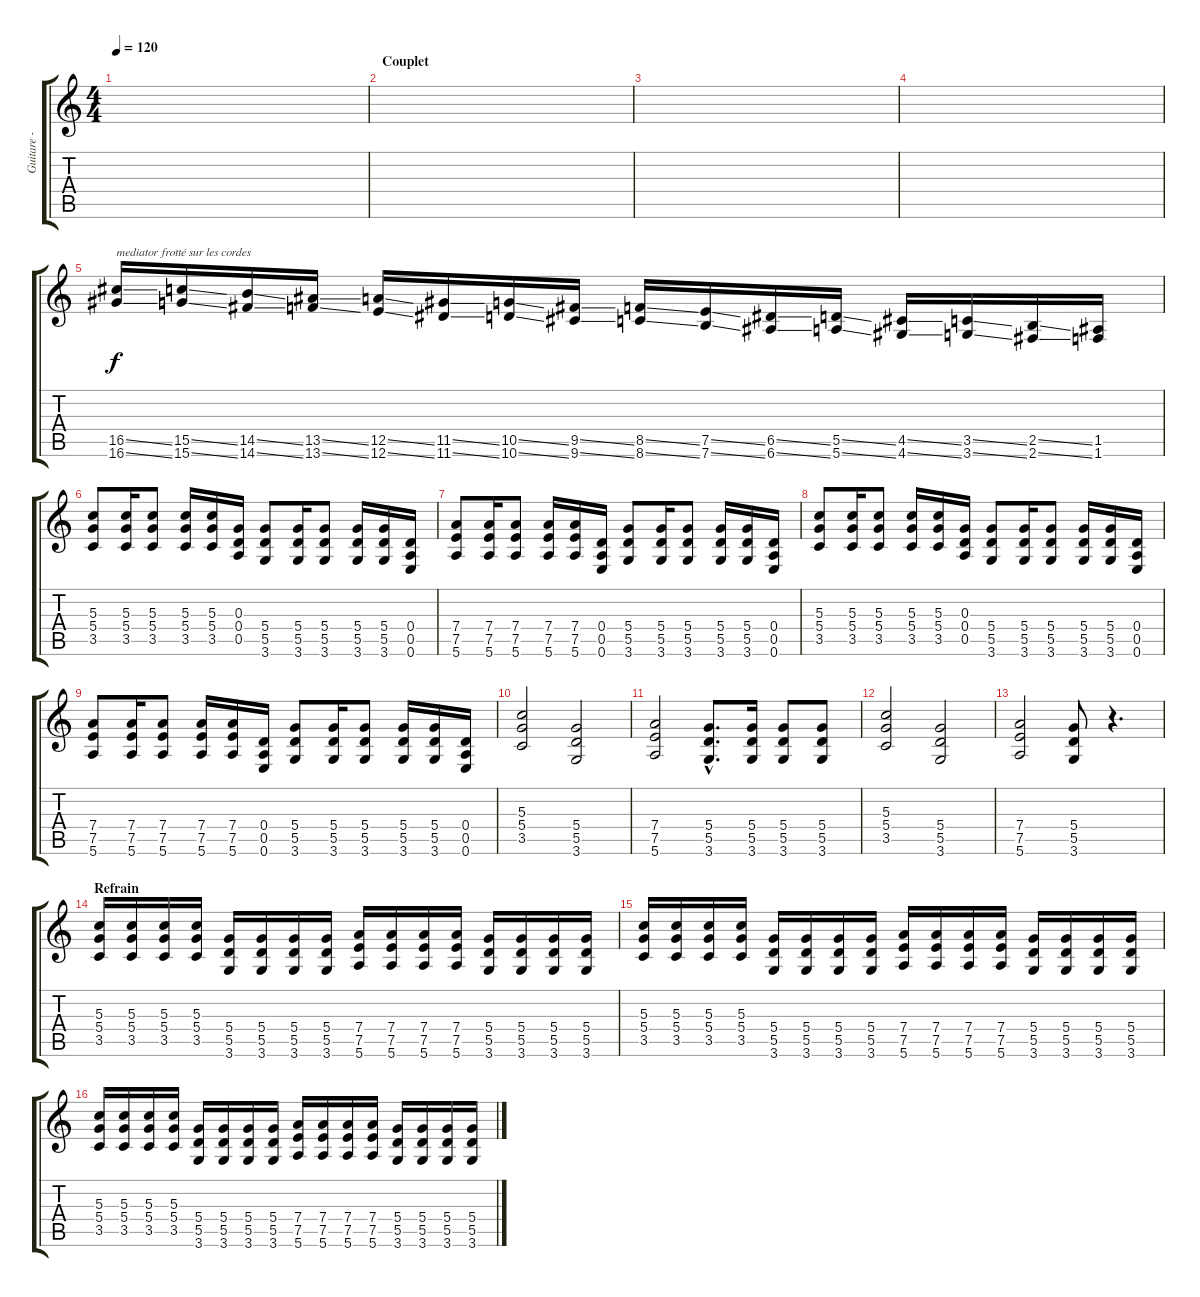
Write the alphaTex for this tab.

\track ("Guitare - Till" "Guitare - ") {instrument distortionguitar}
\staff {score tabs}
\tuning (E4 B3 G3 D3 A2 E2) {hide}
\ts (4 4)
\tempo 120
\clef g2
\ks c
|
\section ("" "Couplet")
|
|
|
(16.5{ss} 16.6{ss}).16{txt "mediator frotté sur les cordes" instrument guitarfretnoise} (15.5{ss} 15.6{ss}).16 (14.5{ss} 14.6{ss}).16 (13.5{ss} 13.6{ss}).16 (12.5{ss} 12.6{ss}).16{dy f} (11.5{ss} 11.6{ss}).16 (10.5{ss} 10.6{ss}).16 (9.5{ss} 9.6{ss}).16 (8.5{ss} 8.6{ss}).16 (7.5{ss} 7.6{ss}).16 (6.5{ss} 6.6{ss}).16 (5.5{ss} 5.6{ss}).16 (4.5{ss} 4.6{ss}).16 (3.5{ss} 3.6{ss}).16 (2.5{ss} 2.6{ss}).16 (1.5 1.6).16 |
(5.3 5.4 3.5).8{instrument distortionguitar} (5.3 5.4 3.5).16 (5.3 5.4 3.5).8 (5.3 5.4 3.5).16 (5.3 5.4 3.5).16 (0.3 0.4 0.5).16 (5.4 5.5 3.6).8 (5.4 5.5 3.6).16 (5.4 5.5 3.6).8 (5.4 5.5 3.6).16 (5.4 5.5 3.6).16 (0.4 0.5 0.6).16 |
(7.4 7.5 5.6).8 (7.4 7.5 5.6).16 (7.4 7.5 5.6).8 (7.4 7.5 5.6).16 (7.4 7.5 5.6).16 (0.4 0.5 0.6).16 (5.4 5.5 3.6).8 (5.4 5.5 3.6).16 (5.4 5.5 3.6).8 (5.4 5.5 3.6).16 (5.4 5.5 3.6).16 (0.4 0.5 0.6).16 |
(5.3 5.4 3.5).8 (5.3 5.4 3.5).16 (5.3 5.4 3.5).8 (5.3 5.4 3.5).16 (5.3 5.4 3.5).16 (0.3 0.4 0.5).16 (5.4 5.5 3.6).8 (5.4 5.5 3.6).16 (5.4 5.5 3.6).8 (5.4 5.5 3.6).16 (5.4 5.5 3.6).16 (0.4 0.5 0.6).16 |
(7.4 7.5 5.6).8 (7.4 7.5 5.6).16 (7.4 7.5 5.6).8 (7.4 7.5 5.6).16 (7.4 7.5 5.6).16 (0.4 0.5 0.6).16 (5.4 5.5 3.6).8 (5.4 5.5 3.6).16 (5.4 5.5 3.6).8 (5.4 5.5 3.6).16 (5.4 5.5 3.6).16 (0.4 0.5 0.6).16 |
(5.3 5.4 3.5).2 (5.4 5.5 3.6).2 |
(7.4 7.5 5.6).2 (5.4{hac} 5.5{hac} 3.6{hac}).8{d} (5.4 5.5 3.6).16 (5.4 5.5 3.6).8 (5.4 5.5 3.6).8 |
(5.3 5.4 3.5).2 (5.4 5.5 3.6).2 |
(7.4 7.5 5.6).2 (5.4 5.5 3.6).8 r.4{d} |
\section ("" "Refrain")
(5.3 5.4 3.5).16 (5.3 5.4 3.5).16 (5.3 5.4 3.5).16 (5.3 5.4 3.5).16 (5.4 5.5 3.6).16 (5.4 5.5 3.6).16 (5.4 5.5 3.6).16 (5.4 5.5 3.6).16 (7.4 7.5 5.6).16 (7.4 7.5 5.6).16 (7.4 7.5 5.6).16 (7.4 7.5 5.6).16 (5.4 5.5 3.6).16 (5.4 5.5 3.6).16 (5.4 5.5 3.6).16 (5.4 5.5 3.6).16 |
(5.3 5.4 3.5).16 (5.3 5.4 3.5).16 (5.3 5.4 3.5).16 (5.3 5.4 3.5).16 (5.4 5.5 3.6).16 (5.4 5.5 3.6).16 (5.4 5.5 3.6).16 (5.4 5.5 3.6).16 (7.4 7.5 5.6).16 (7.4 7.5 5.6).16 (7.4 7.5 5.6).16 (7.4 7.5 5.6).16 (5.4 5.5 3.6).16 (5.4 5.5 3.6).16 (5.4 5.5 3.6).16 (5.4 5.5 3.6).16 |
(5.3 5.4 3.5).16 (5.3 5.4 3.5).16 (5.3 5.4 3.5).16 (5.3 5.4 3.5).16 (5.4 5.5 3.6).16 (5.4 5.5 3.6).16 (5.4 5.5 3.6).16 (5.4 5.5 3.6).16 (7.4 7.5 5.6).16 (7.4 7.5 5.6).16 (7.4 7.5 5.6).16 (7.4 7.5 5.6).16 (5.4 5.5 3.6).16 (5.4 5.5 3.6).16 (5.4 5.5 3.6).16 (5.4 5.5 3.6).16
